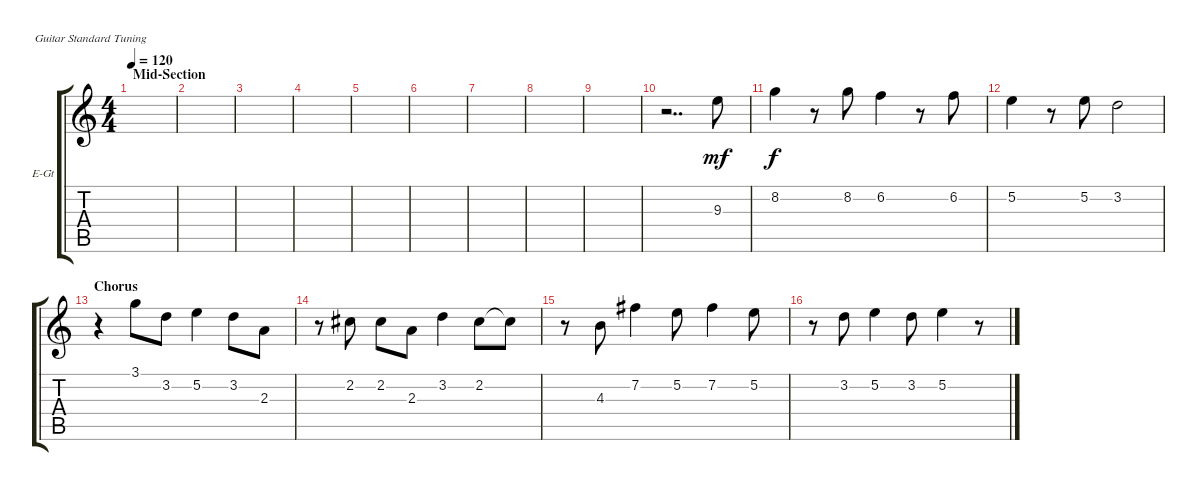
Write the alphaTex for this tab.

\defaultSystemsLayout 4
\bracketExtendMode groupsimilarinstruments
\firstSystemTrackNameOrientation horizontal
\otherSystemsTrackNameOrientation horizontal
\track ("Guitar" "E-Gt") {instrument electricguitarclean}
\staff {score tabs}
\tuning (E4 B3 G3 D3 A2 E2)
\ts (4 4)
\section ("" "Mid-Section")
\tempo 120
\clef g2
\ks c
|
|
|
|
|
|
|
|
|
r.2{dd} 9.3.8{dy mf} |
8.2.4{dy f} r.8 8.2.8 6.2.4 r.8 6.2.8 |
5.2.4 r.8 5.2.8 3.2.2 |
\section ("" "Chorus")
r.4 3.1.8 3.2.8 5.2.4 3.2.8 2.3.8 |
r.8 2.2.8 2.2.8 2.3.8 3.2.4 2.2.8 2.2{t}.8 |
r.8 4.3.8 7.2.4 5.2.8 7.2.4 5.2.8 |
r.8 3.2.8 5.2.4 3.2.8 5.2.4 r.8
